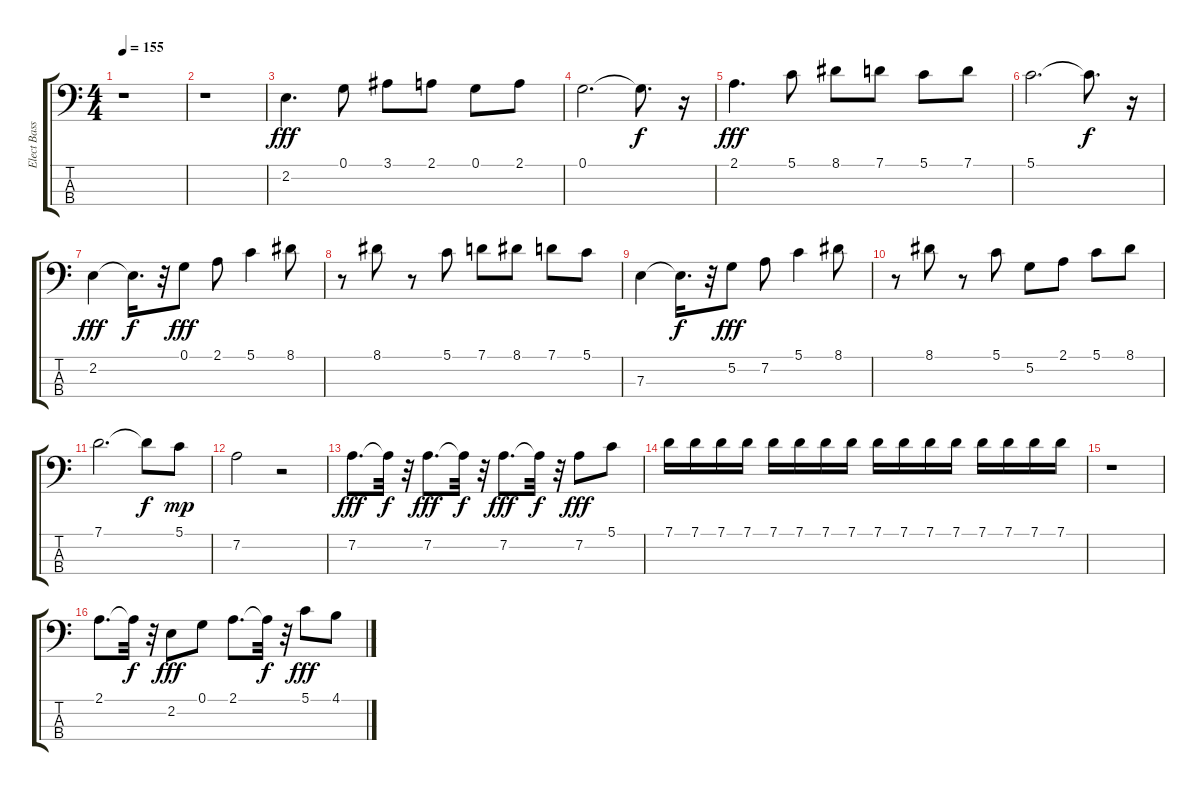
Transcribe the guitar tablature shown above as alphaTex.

\track ("Elect Bass" "Elect Bass") {instrument electricbasspick}
\staff {score tabs}
\tuning (G2 D2 A1 E1) {hide}
\ts (4 4)
\tempo 155
\clef f4
\ks c
r.1{dy f} |
r.1 |
2.2.4{d dy fff volume 16} 0.1.8 3.1.8 2.1.8 0.1.8 2.1.8 |
0.1.2{d} 0.1{t}.8{d dy f} r.16 |
2.1.4{d dy fff} 5.1.8 8.1.8 7.1.8 5.1.8 7.1.8 |
5.1.2{d} 5.1{t}.8{d dy f} r.16 |
2.2.4{dy fff} 2.2{t}.16{d dy f} r.32 0.1.8{dy fff} 2.1.8 5.1.4 8.1.8 |
r.8 8.1.8 r.8 5.1.8 7.1.8 8.1.8 7.1.8 5.1.8 |
7.3.4 7.3{t}.16{d dy f} r.32 5.2.8{dy fff} 7.2.8 5.1.4 8.1.8 |
r.8 8.1.8 r.8 5.1.8 5.2.8 2.1.8 5.1.8 8.1.8 |
7.1.2{d} 7.1{t}.8{dy f} 5.1.8{dy mp} |
7.2.2 r.2 |
7.2.8{d dy fff} 7.2{t}.32{dy f} r.32 7.2.8{d dy fff} 7.2{t}.32{dy f} r.32 7.2.8{d dy fff} 7.2{t}.32{dy f} r.32 7.2.8{dy fff} 5.1.8 |
7.1.16 7.1.16 7.1.16 7.1.16 7.1.16 7.1.16 7.1.16 7.1.16 7.1.16 7.1.16 7.1.16 7.1.16 7.1.16 7.1.16 7.1.16 7.1.16 |
r.1 |
2.1.8{d} 2.1{t}.32{dy f} r.32 2.2.8{dy fff} 0.1.8 2.1.8{d} 2.1{t}.32{dy f} r.32 5.1.8{dy fff} 4.1.8
